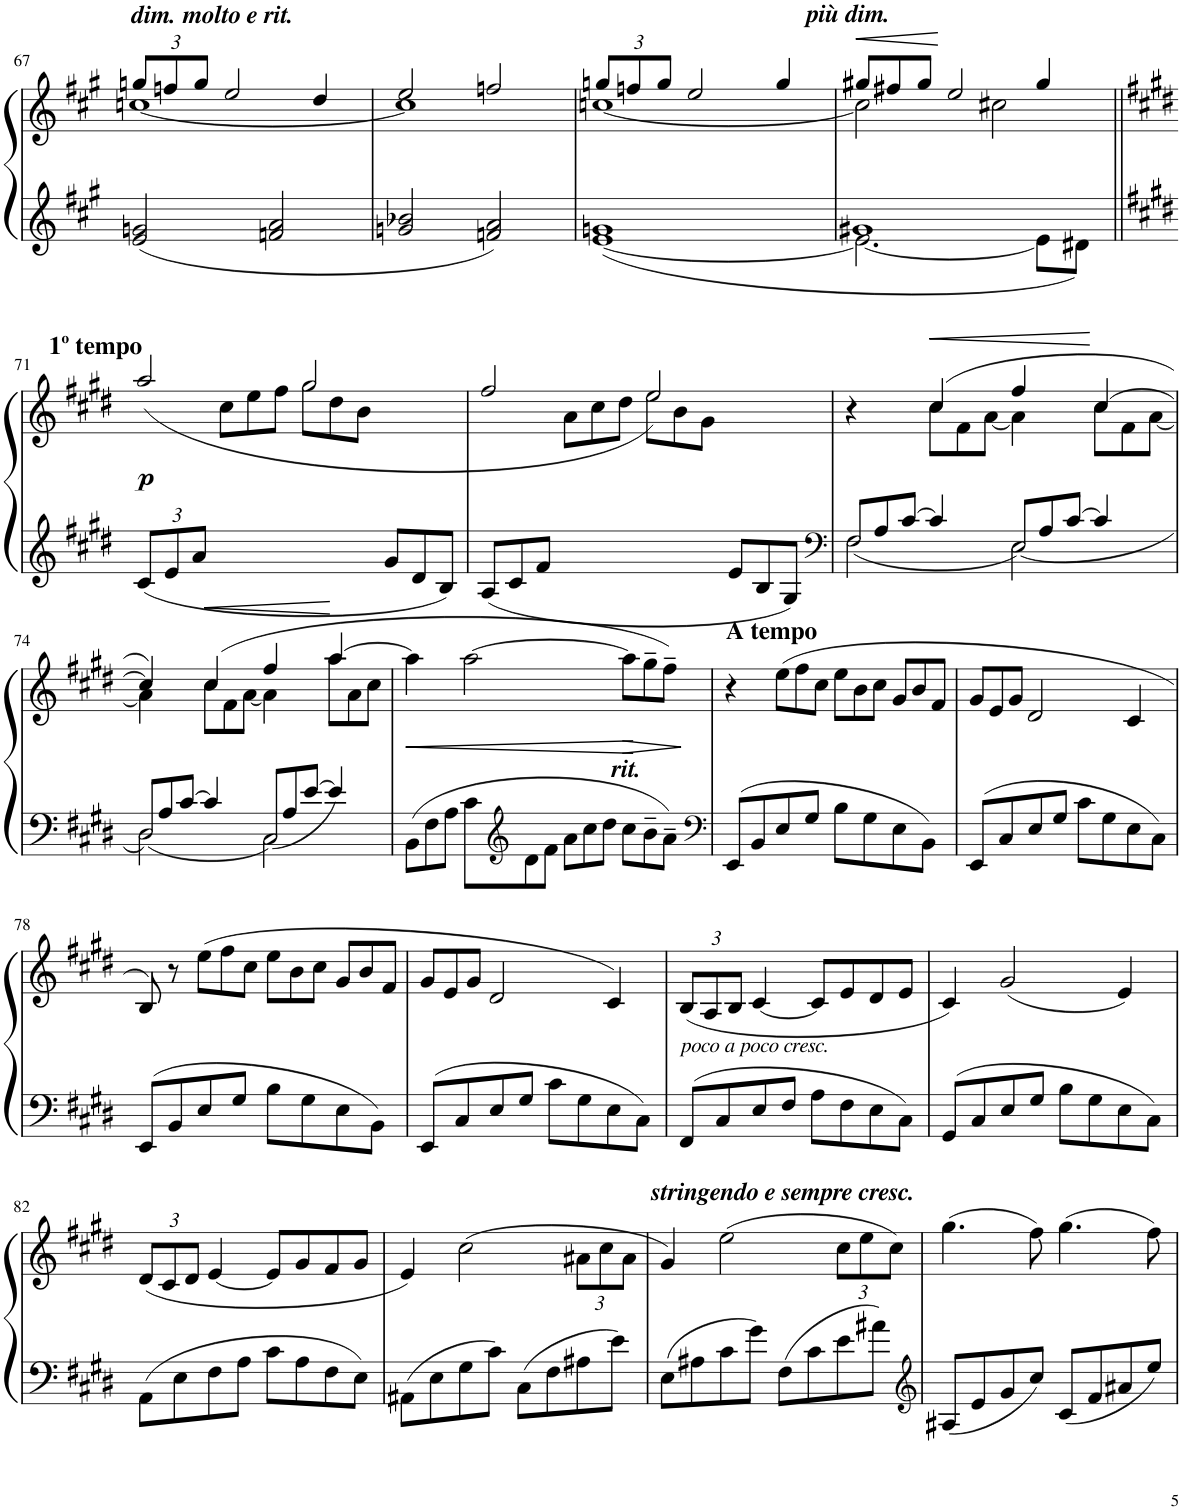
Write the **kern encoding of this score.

**kern	**kern	**dynam
*part1	*part1	*part1
*staff2	*staff1	*staff1/2
*I"Piano	*	*
*I'Pno.	*	*
!!LO:PB:g=z
*clefG2	*clefG2	*
*k[f#c#g#]	*k[f#c#g#]	*
*M4/4	*M4/4	*
*met(c)	*met(c)	*
*	*Xbrackettup	*
=67	=67	=67
*	*^	*
!	!LO:TX:a:Bi:t=dim. molto e rit.	!	!
2e/ 2gn/	12ggn/L	[1ccn	.
.	12ffn/	.	.
.	12gg/J	.	.
.	2ee/	.	.
2fn/ 2a/	.	.	.
.	4dd/	.	.
=68	=68	=68	=68
2gn/ 2b-X/	2ee/	1cc]	.
2fn/ 2a/	2ffn/	.	.
=69	=69	=69	=69
*^	*	*	*
1gn	[1e	12ggn/L	[1ccn	.
.	.	12ffn/	.	.
.	.	12gg/J	.	.
.	.	2ee/	.	.
.	.	4gg/	.	.
=70	=70	=70	=70	=70
!	!	!LO:TX:a:Bi:t=più dim.	!	!
!	!	!	!	!LO:HP:b
1g#X	2.e\_	12gg#X/L	2cc\]	<
.	.	12ff#X/	.	.
.	.	12gg#/J	.	.
.	.	2ee/	.	.
.	.	.	2cc#X\	.
.	8e\L]	4gg#/	.	.
.	8d#X\J	.	.	.
!!LO:LB:g=z	!!
=71||	=71||	=71||	=71||	=71||
*k[f#c#g#d#]	*	*k[f#c#g#d#]	*	*
*Xbrackettup	*	*	*	*
!	!	!LO:TX:a:B:t=1	!	!
!	!	!LO:TX:a:t=o	!	!
!	!	!LO:TX:a:t=tempo	!	!
!	!	!	!	!LO:DY:b
12c#/L	1ryy	4ryy	(2aa/	p
12e/	.	.	.	.
12a/J	.	.	.	.
2ryy	.	12cc#\L	.	.
.	.	12ee\	.	.
.	.	12ff#\J	.	.
.	.	12gg#\L	2gg#/	.
.	.	12dd#\	.	.
.	.	12b\J	.	.
12g#/L	.	4ryy	.	.
12d#/	.	.	.	.
12B/J	.	.	.	.
=72	=72	=72	=72	=72
12A/L	1ryy	4ryy	2ff#/	.
12c#/	.	.	.	.
12f#/J	.	.	.	.
2ryy	.	12a\L	.	.
.	.	12cc#\	.	.
.	.	12dd#\J	.	.
.	.	12ee\L	2ee/)	.
.	.	12b\	.	.
.	.	12g#\J	.	.
12e/L	.	4ryy	.	.
12B/	.	.	.	.
12G#/J	.	.	.	.
=73	=73	=73	=73	=73
*clefF4	*	*	*	*
2F#\	12F#/L	4r	4ryy	.
.	12A/	.	.	.
.	[12c#/J	.	.	.
!	!	!	!	!LO:HP:b
.	4c#/]	(4cc#/	12cc#\L	<
.	.	.	12f#\	.
.	.	.	[12a\J	.
2E\	12E/L	4ff#/	4a\]	.
.	12A/	.	.	.
.	[12c#/J	.	.	.
.	4c#/]	[4cc#/	12cc#\L	.
.	.	.	12f#\	.
.	.	.	[12a\J	.
*v	*v	*	*	*
*	*v	*v	*
.	.	[
!!LO:LB:g=z
=74	=74	=74
*^	*^	*
2D#\	12D#/L	4cc#/])	4a\]	.
.	12A/	.	.	.
.	[12c#/J	.	.	.
!	!	!	!	!LO:HP:b
.	4c#/]	(4cc#/	12cc#\L	<
.	.	.	12f#\	.
.	.	.	[12a\J	.
2C#\	12C#/L	4ff#/	4a\]	.
.	12A/	.	.	.
.	[12e/J	.	.	.
.	4e/]	[4aa/	12aa\L	.
.	.	.	12a\	.
.	.	.	12cc#\J	.
*v	*v	*	*	*
*	*v	*v	*
.	.	[
=75	=75	=75
12BB\L	4aa\]	.
12F#\	.	.
12A\J	.	.
12c#\L	[2aa\	.
*clefG2	*	*
12d#\	.	.
12f#\J	.	.
12a\L	.	.
12cc#\	.	.
12dd#\J	.	.
!	!LO:TX:b:Bi:t=rit.	!
!	!	!LO:HP:b
12cc#\L	12aa\L]	>
12b~\	12gg#~\	[
12a~\J	12ff#~\J)	.
.	.	]
=76	=76	=76
*clefF4	*	*
!	!LO:TX:a:B:t=A tempo	!
8EE/L	4r	.
8BB/	.	.
8E/	(12ee\L	.
.	12ff#\	.
8G#/J	.	.
.	12cc#\J	.
8B\L	12ee\L	.
.	12b\	.
8G#\	.	.
.	12cc#\J	.
8E\	12g#/L	.
.	12b/	.
8BB\J	.	.
.	12f#/J	.
=77	=77	=77
8EE/L	12g#/L	.
.	12e/	.
8C#/	.	.
.	12g#/J	.
8E/	2d#/	.
8G#/J	.	.
8c#\L	.	.
8G#\	.	.
8E\	4c#/	.
8C#\J	.	.
!!LO:LB:g=z
=78	=78	=78
8EE/L	8B/)	.
8BB/	8r	.
8E/	(12ee\L	.
.	12ff#\	.
8G#/J	.	.
.	12cc#\J	.
8B\L	12ee\L	.
.	12b\	.
8G#\	.	.
.	12cc#\J	.
8E\	12g#/L	.
.	12b/	.
8BB\J	.	.
.	12f#/J	.
=79	=79	=79
8EE/L	12g#/L	.
.	12e/	.
8C#/	.	.
.	12g#/J	.
8E/	2d#/	.
8G#/J	.	.
8c#\L	.	.
8G#\	.	.
8E\	4c#/)	.
8C#\J	.	.
=80	=80	=80
!	!LO:TX:b:i:t=poco a poco cresc.	!
8FF#/L	(12B/L	.
.	12A/	.
8C#/	.	.
.	12B/J	.
8E/	[4c#/	.
8F#/J	.	.
8A\L	8c#/L]	.
8F#\	8e/	.
8E\	8d#/	.
8C#\J	8e/J	.
=81	=81	=81
8GG#/L	4c#/)	.
8C#/	.	.
8E/	(2g#/	.
8G#/J	.	.
8B\L	.	.
8G#\	.	.
8E\	4e/)	.
8C#\J	.	.
!!LO:LB:g=z
=82	=82	=82
8AA\L	(12d#/L	.
.	12c#/	.
8E\	.	.
.	12d#/J	.
8F#\	[4e/	.
8A\J	.	.
8c#\L	8e/L]	.
8A\	8g#/	.
8F#\	8f#/	.
8E\J	8g#/J	.
=83	=83	=83
8AA#X\L	4e/)	.
8E\	.	.
8G#\	(2cc#\	.
8c#\J	.	.
8C#\L	.	.
8F#\	.	.
8A#X\	12a#X\L	.
.	12cc#\	.
8e\J	.	.
.	12a#\J	.
=84	=84	=84
!	!LO:TX:a:Bi:t=stringendo e sempre cresc.	!
8E\L	4g#/)	.
8A#X\	.	.
8c#\	(2ee\	.
8g#\J	.	.
8F#\L	.	.
8c#\	.	.
8e\	12cc#\L	.
.	12ee\	.
8a#X\J	.	.
.	12cc#\J)	.
=85	=85	=85
*clefG2	*	*
8A#X/L	(4.gg#\	.
8e/	.	.
8g#/	.	.
8cc#/J	8ff#\)	.
8c#/L	(4.gg#\	.
8f#/	.	.
8a#X/	.	.
8ee/J	8ff#\)	.
=	=	=
*-	*-	*-
